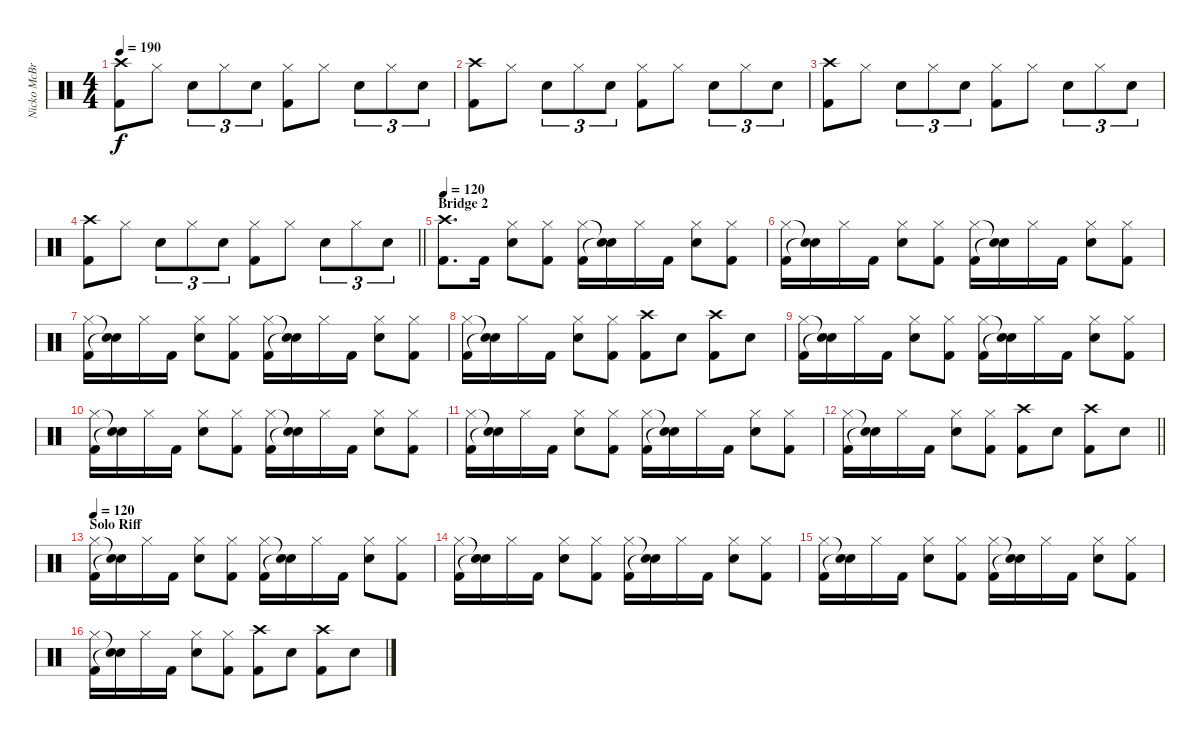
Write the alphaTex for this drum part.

\track ("Nicko McBrain" "Nicko McBr") {instrument percussion}
\staff {score}
\articulation defaults
\ts (4 4)
\tempo 190
\clef neutral
\ks c
("Crash high (hit)" "Kick (hit) 2").8{dy f} "Hi-Hat (closed)".8 "Snare (hit) 2".8{tu (3 2)} "Hi-Hat (closed)".8{tu (3 2)} "Snare (hit) 2".8{tu (3 2)} ("Hi-Hat (closed)" "Kick (hit) 2").8 "Hi-Hat (closed)".8 "Snare (hit) 2".8{tu (3 2)} "Hi-Hat (closed)".8{tu (3 2)} "Snare (hit) 2".8{tu (3 2)} |
("Crash high (hit)" "Kick (hit) 2").8 "Hi-Hat (closed)".8 "Snare (hit) 2".8{tu (3 2)} "Hi-Hat (closed)".8{tu (3 2)} "Snare (hit) 2".8{tu (3 2)} ("Hi-Hat (closed)" "Kick (hit) 2").8 "Hi-Hat (closed)".8 "Snare (hit) 2".8{tu (3 2)} "Hi-Hat (closed)".8{tu (3 2)} "Snare (hit) 2".8{tu (3 2)} |
("Crash high (hit)" "Kick (hit) 2").8 "Hi-Hat (closed)".8 "Snare (hit) 2".8{tu (3 2)} "Hi-Hat (closed)".8{tu (3 2)} "Snare (hit) 2".8{tu (3 2)} ("Hi-Hat (closed)" "Kick (hit) 2").8 "Hi-Hat (closed)".8 "Snare (hit) 2".8{tu (3 2)} "Hi-Hat (closed)".8{tu (3 2)} "Snare (hit) 2".8{tu (3 2)} |
\barLineRight lightlight
("Crash high (hit)" "Kick (hit) 2").8 "Hi-Hat (closed)".8 "Snare (hit) 2".8{tu (3 2)} "Hi-Hat (closed)".8{tu (3 2)} "Snare (hit) 2".8{tu (3 2)} ("Hi-Hat (closed)" "Kick (hit) 2").8 "Hi-Hat (closed)".8 "Snare (hit) 2".8{tu (3 2)} "Hi-Hat (closed)".8{tu (3 2)} "Snare (hit) 2".8{tu (3 2)} |
\section ("" "Bridge 2")
\tempo 120
("Crash high (hit)" "Kick (hit) 2").8{d} "Kick (hit) 2".16 ("Hi-Hat (closed)" "Snare (hit) 2").8 ("Hi-Hat (closed)" "Kick (hit) 2").8 ("Hi-Hat (closed)" "Kick (hit) 2").16 ("Snare (hit)"{t} "Snare (hit)"{t}).16 "Hi-Hat (closed)".16 "Kick (hit) 2".16 ("Hi-Hat (closed)" "Snare (hit) 2").8 ("Hi-Hat (closed)" "Kick (hit) 2").8 |
("Hi-Hat (closed)" "Kick (hit) 2").16 ("Snare (hit)"{t} "Snare (hit)"{t}).16 "Hi-Hat (closed)".16 "Kick (hit) 2".16 ("Hi-Hat (closed)" "Snare (hit) 2").8 ("Hi-Hat (closed)" "Kick (hit) 2").8 ("Hi-Hat (closed)" "Kick (hit) 2").16 ("Snare (hit)"{t} "Snare (hit)"{t}).16 "Hi-Hat (closed)".16 "Kick (hit) 2".16 ("Hi-Hat (closed)" "Snare (hit) 2").8 ("Hi-Hat (closed)" "Kick (hit) 2").8 |
("Hi-Hat (closed)" "Kick (hit) 2").16 ("Snare (hit)"{t} "Snare (hit)"{t}).16 "Hi-Hat (closed)".16 "Kick (hit) 2".16 ("Hi-Hat (closed)" "Snare (hit) 2").8 ("Hi-Hat (closed)" "Kick (hit) 2").8 ("Hi-Hat (closed)" "Kick (hit) 2").16 ("Snare (hit)"{t} "Snare (hit)"{t}).16 "Hi-Hat (closed)".16 "Kick (hit) 2".16 ("Hi-Hat (closed)" "Snare (hit) 2").8 ("Hi-Hat (closed)" "Kick (hit) 2").8 |
("Hi-Hat (closed)" "Kick (hit) 2").16 ("Snare (hit)"{t} "Snare (hit)"{t}).16 "Hi-Hat (closed)".16 "Kick (hit) 2".16 ("Hi-Hat (closed)" "Snare (hit) 2").8 ("Hi-Hat (closed)" "Kick (hit) 2").8 ("Crash high (hit)" "Kick (hit) 2").8 "Snare (hit) 2".8 ("Crash high (hit)" "Kick (hit) 2").8 "Snare (hit) 2".8 |
("Hi-Hat (closed)" "Kick (hit) 2").16 ("Snare (hit)"{t} "Snare (hit)"{t}).16 "Hi-Hat (closed)".16 "Kick (hit) 2".16 ("Hi-Hat (closed)" "Snare (hit) 2").8 ("Hi-Hat (closed)" "Kick (hit) 2").8 ("Hi-Hat (closed)" "Kick (hit) 2").16 ("Snare (hit)"{t} "Snare (hit)"{t}).16 "Hi-Hat (closed)".16 "Kick (hit) 2".16 ("Hi-Hat (closed)" "Snare (hit) 2").8 ("Hi-Hat (closed)" "Kick (hit) 2").8 |
("Hi-Hat (closed)" "Kick (hit) 2").16 ("Snare (hit)"{t} "Snare (hit)"{t}).16 "Hi-Hat (closed)".16 "Kick (hit) 2".16 ("Hi-Hat (closed)" "Snare (hit) 2").8 ("Hi-Hat (closed)" "Kick (hit) 2").8 ("Hi-Hat (closed)" "Kick (hit) 2").16 ("Snare (hit)"{t} "Snare (hit)"{t}).16 "Hi-Hat (closed)".16 "Kick (hit) 2".16 ("Hi-Hat (closed)" "Snare (hit) 2").8 ("Hi-Hat (closed)" "Kick (hit) 2").8 |
("Hi-Hat (closed)" "Kick (hit) 2").16 ("Snare (hit)"{t} "Snare (hit)"{t}).16 "Hi-Hat (closed)".16 "Kick (hit) 2".16 ("Hi-Hat (closed)" "Snare (hit) 2").8 ("Hi-Hat (closed)" "Kick (hit) 2").8 ("Hi-Hat (closed)" "Kick (hit) 2").16 ("Snare (hit)"{t} "Snare (hit)"{t}).16 "Hi-Hat (closed)".16 "Kick (hit) 2".16 ("Hi-Hat (closed)" "Snare (hit) 2").8 ("Hi-Hat (closed)" "Kick (hit) 2").8 |
\barLineRight lightlight
("Hi-Hat (closed)" "Kick (hit) 2").16 ("Snare (hit)"{t} "Snare (hit)"{t}).16 "Hi-Hat (closed)".16 "Kick (hit) 2".16 ("Hi-Hat (closed)" "Snare (hit) 2").8 ("Hi-Hat (closed)" "Kick (hit) 2").8 ("Crash high (hit)" "Kick (hit) 2").8 "Snare (hit) 2".8 ("Crash high (hit)" "Kick (hit) 2").8 "Snare (hit) 2".8 |
\section ("" "Solo Riff")
\tempo 120
("Hi-Hat (closed)" "Kick (hit) 2").16 ("Snare (hit)"{t} "Snare (hit)"{t}).16 "Hi-Hat (closed)".16 "Kick (hit) 2".16 ("Hi-Hat (closed)" "Snare (hit) 2").8 ("Hi-Hat (closed)" "Kick (hit) 2").8 ("Hi-Hat (closed)" "Kick (hit) 2").16 ("Snare (hit)"{t} "Snare (hit)"{t}).16 "Hi-Hat (closed)".16 "Kick (hit) 2".16 ("Hi-Hat (closed)" "Snare (hit) 2").8 ("Hi-Hat (closed)" "Kick (hit) 2").8 |
("Hi-Hat (closed)" "Kick (hit) 2").16 ("Snare (hit)"{t} "Snare (hit)"{t}).16 "Hi-Hat (closed)".16 "Kick (hit) 2".16 ("Hi-Hat (closed)" "Snare (hit) 2").8 ("Hi-Hat (closed)" "Kick (hit) 2").8 ("Hi-Hat (closed)" "Kick (hit) 2").16 ("Snare (hit)"{t} "Snare (hit)"{t}).16 "Hi-Hat (closed)".16 "Kick (hit) 2".16 ("Hi-Hat (closed)" "Snare (hit) 2").8 ("Hi-Hat (closed)" "Kick (hit) 2").8 |
("Hi-Hat (closed)" "Kick (hit) 2").16 ("Snare (hit)"{t} "Snare (hit)"{t}).16 "Hi-Hat (closed)".16 "Kick (hit) 2".16 ("Hi-Hat (closed)" "Snare (hit) 2").8 ("Hi-Hat (closed)" "Kick (hit) 2").8 ("Hi-Hat (closed)" "Kick (hit) 2").16 ("Snare (hit)"{t} "Snare (hit)"{t}).16 "Hi-Hat (closed)".16 "Kick (hit) 2".16 ("Hi-Hat (closed)" "Snare (hit) 2").8 ("Hi-Hat (closed)" "Kick (hit) 2").8 |
("Hi-Hat (closed)" "Kick (hit) 2").16 ("Snare (hit)"{t} "Snare (hit)"{t}).16 "Hi-Hat (closed)".16 "Kick (hit) 2".16 ("Hi-Hat (closed)" "Snare (hit) 2").8 ("Hi-Hat (closed)" "Kick (hit) 2").8 ("Crash high (hit)" "Kick (hit) 2").8 "Snare (hit) 2".8 ("Crash high (hit)" "Kick (hit) 2").8 "Snare (hit) 2".8
